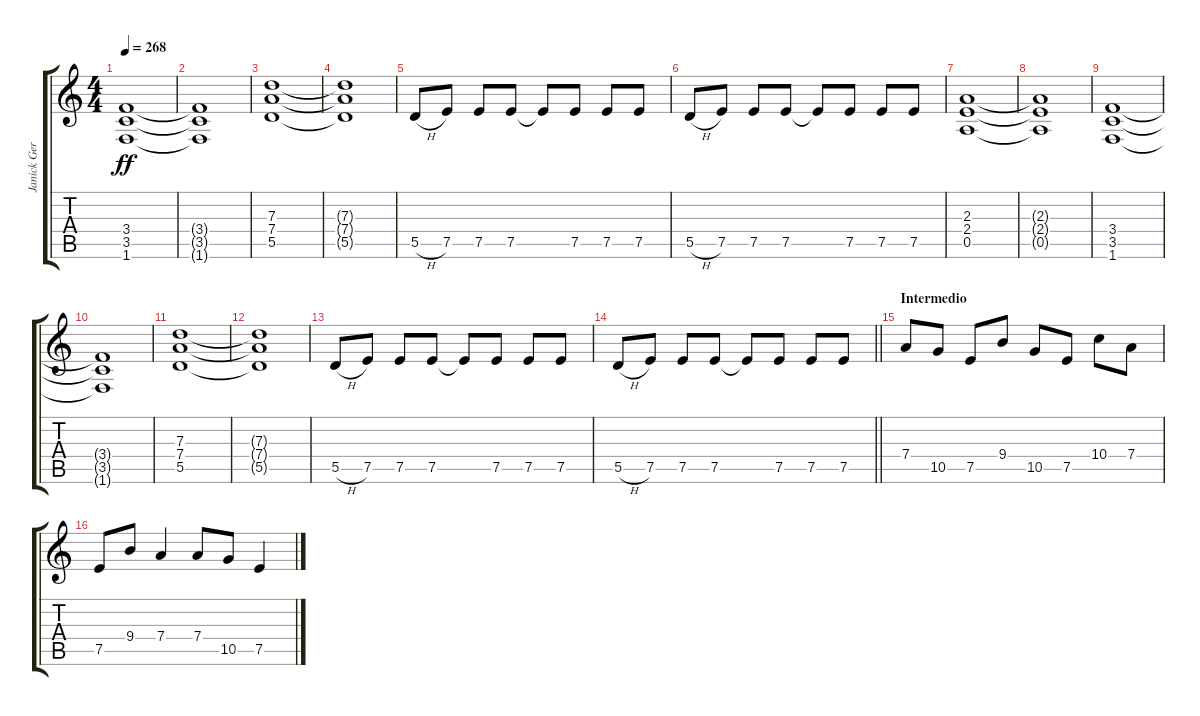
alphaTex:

\track ("Janick Gers" "Janick Ger") {instrument electricguitarclean}
\staff {score tabs}
\tuning (E4 B3 G3 D3 A2 E2) {hide}
\ts (4 4)
\tempo 268
\clef g2
\ks c
(3.4 3.5 1.6).1{dy ff} |
(3.4{t} 3.5{t} 1.6{t}).1 |
(7.3 7.4 5.5).1 |
(7.3{t} 7.4{t} 5.5{t}).1 |
5.5{h}.8 7.5.8 7.5.8 7.5.8 7.5{t}.8 7.5.8 7.5.8 7.5.8 |
5.5{h}.8 7.5.8 7.5.8 7.5.8 7.5{t}.8 7.5.8 7.5.8 7.5.8 |
(2.3 2.4 0.5).1 |
(2.3{t} 2.4{t} 0.5{t}).1 |
(3.4 3.5 1.6).1 |
(3.4{t} 3.5{t} 1.6{t}).1 |
(7.3 7.4 5.5).1 |
(7.3{t} 7.4{t} 5.5{t}).1 |
5.5{h}.8 7.5.8 7.5.8 7.5.8 7.5{t}.8 7.5.8 7.5.8 7.5.8 |
\barLineRight lightlight
5.5{h}.8 7.5.8 7.5.8 7.5.8 7.5{t}.8 7.5.8 7.5.8 7.5.8 |
\section ("" "Intermedio")
7.4.8{volume 16} 10.5.8 7.5.8 9.4.8 10.5.8 7.5.8 10.4.8 7.4.8 |
7.5.8 9.4.8 7.4.4 7.4.8 10.5.8 7.5.4
